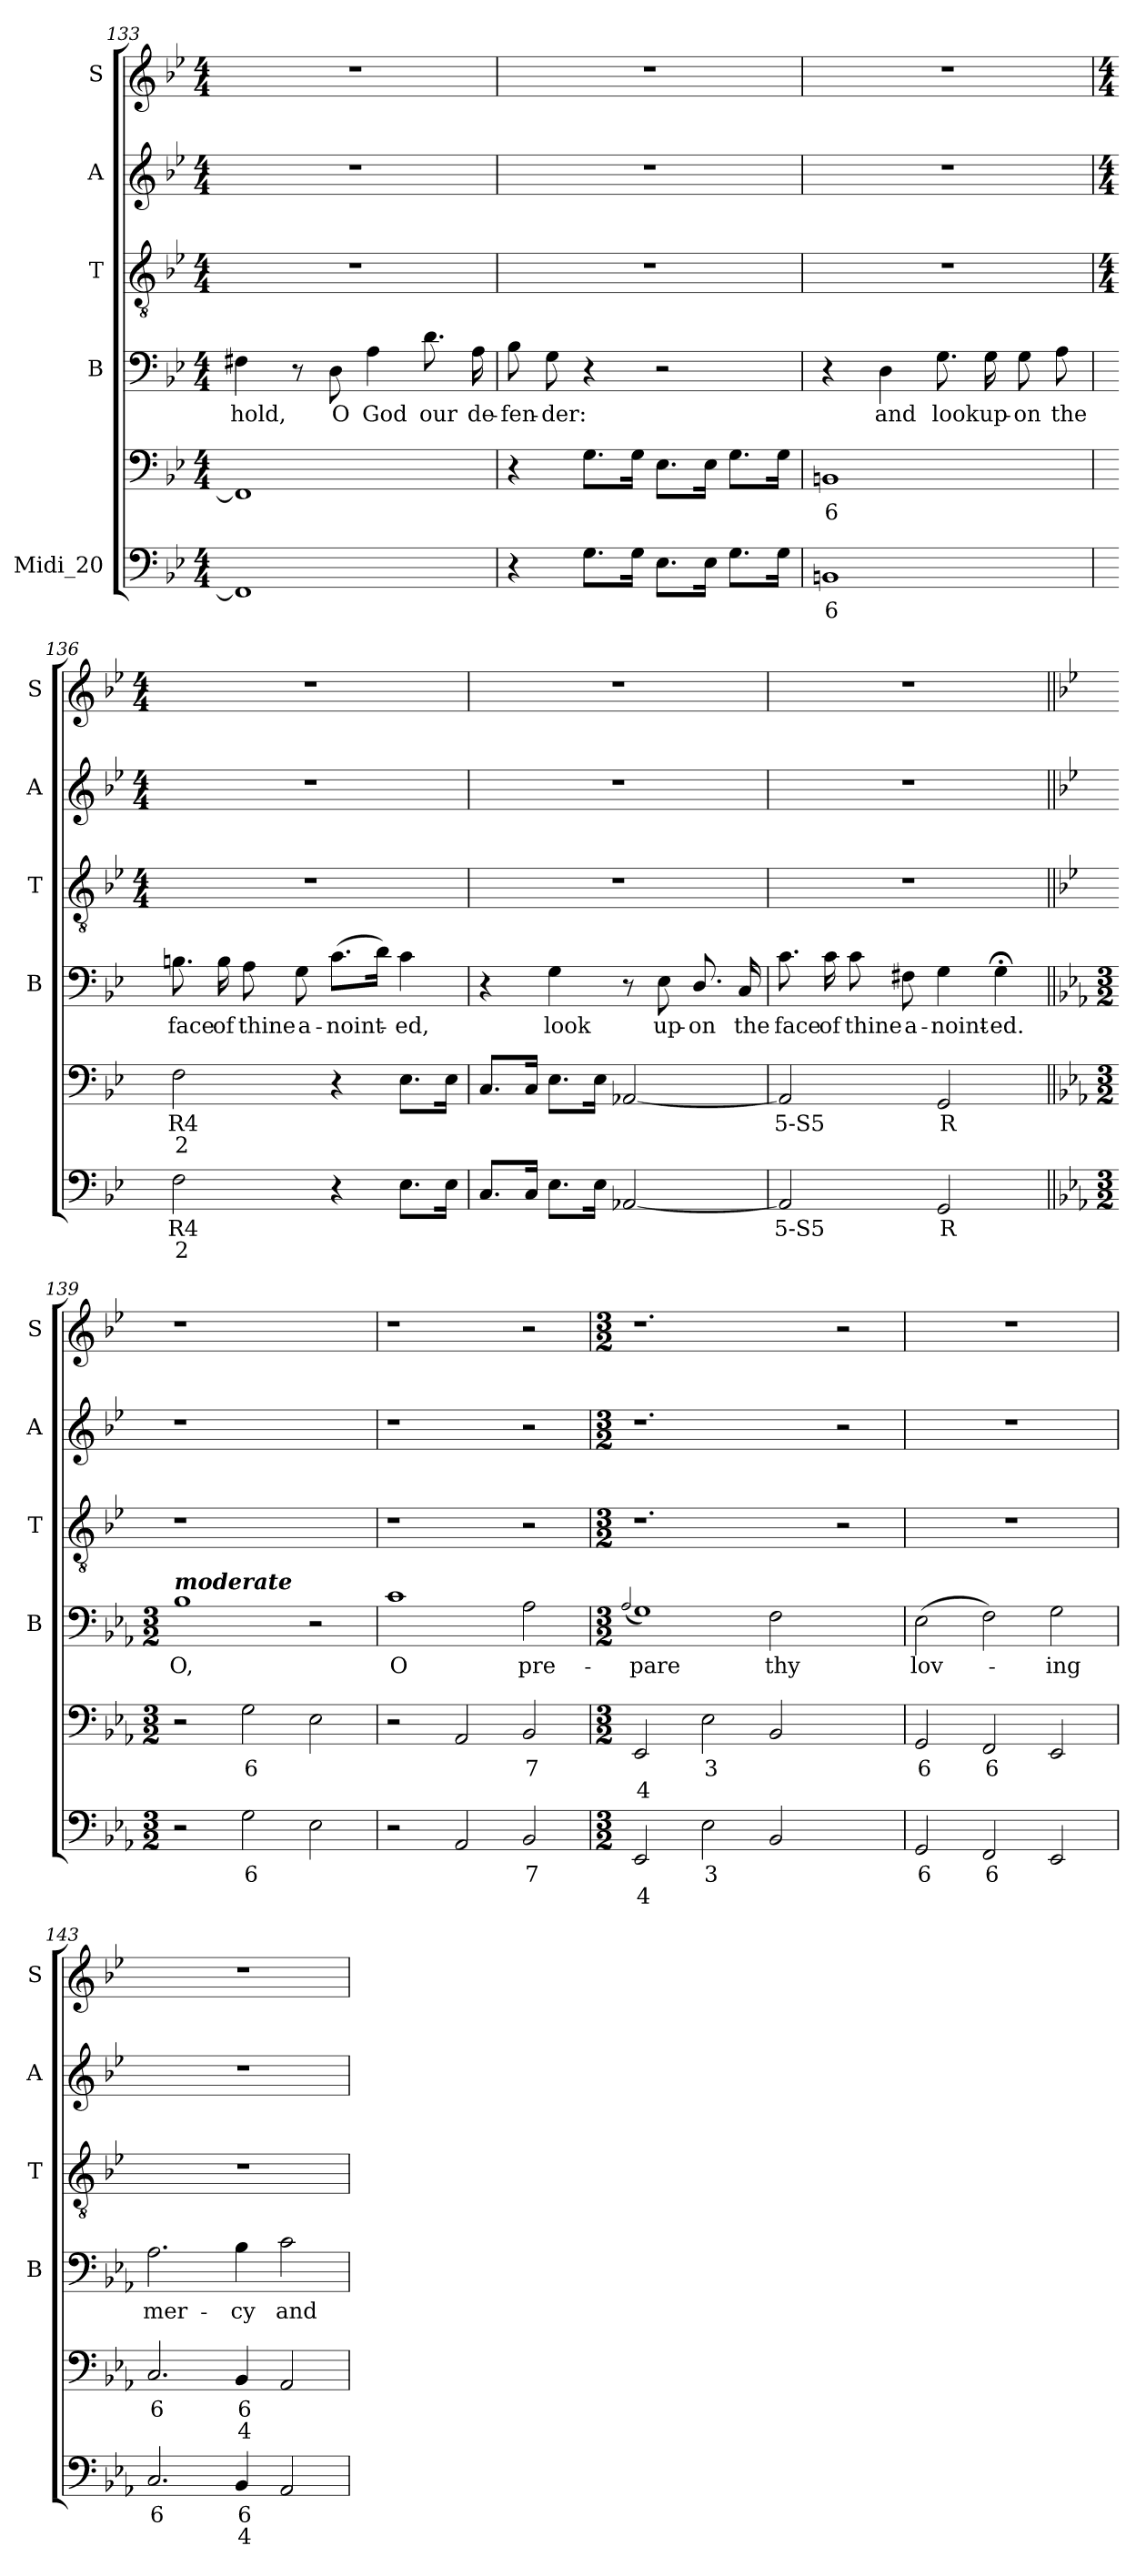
**kern	**text	**text	**kern	**text	**text	**kern	**text	**kern	**kern	**kern
*part5	*part5	*part5	*part5	*part5	*part5	*part4	*part4	*part3	*part2	*part1
*staff6	*staff6	*staff6	*staff5	*staff5	*staff5	*staff4	*staff4	*staff3	*staff2	*staff1
*I"Midi_20	*	*	*	*	*	*I"B	*	*I"T	*I"A	*I"S
*	*	*	*	*	*	*I'B	*	*I'T	*I'A	*I'S
*clefF4	*	*	*clefF4	*	*	*clefF4	*	*clefGv2	*clefG2	*clefG2
*k[b-e-]	*	*	*k[b-e-]	*	*	*k[b-e-]	*	*k[b-e-]	*k[b-e-]	*k[b-e-]
*B-:	*	*	*B-:	*	*	*B-:	*	*B-:	*B-:	*B-:
*M4/4	*	*	*M4/4	*	*	*M4/4	*	*M4/4	*M4/4	*M4/4
=133	=133	=133	=133	=133	=133	=133	=133	=133	=133	=133
!	!	!	!	!	!	!	!LO:LY:b	!	!	!
1FF#]	.	.	1FF#]	.	.	4F#X	-hold,	1r	1r	1r
.	.	.	.	.	.	8r	.	.	.	.
!	!	!	!	!	!	!	!LO:LY:b	!	!	!
.	.	.	.	.	.	8D	O	.	.	.
!	!	!	!	!	!	!	!LO:LY:b	!	!	!
.	.	.	.	.	.	4A	God	.	.	.
!	!	!	!	!	!	!	!LO:LY:b	!	!	!
.	.	.	.	.	.	8.d	our	.	.	.
!	!	!	!	!	!	!	!LO:LY:b	!	!	!
.	.	.	.	.	.	16A	de-	.	.	.
=134	=134	=134	=134	=134	=134	=134	=134	=134	=134	=134
!	!	!	!	!	!	!	!LO:LY:b	!	!	!
4r	.	.	4r	.	.	8B-	-fen-	1r	1r	1r
!	!	!	!	!	!	!	!LO:LY:b	!	!	!
.	.	.	.	.	.	8G	-der:	.	.	.
8.GL	.	.	8.GL	.	.	4r	.	.	.	.
16GJ	.	.	16GJ	.	.	.	.	.	.	.
8.E-L	.	.	8.E-L	.	.	2r	.	.	.	.
16E-J	.	.	16E-J	.	.	.	.	.	.	.
8.GL	.	.	8.GL	.	.	.	.	.	.	.
16GJ	.	.	16GJ	.	.	.	.	.	.	.
=135	=135	=135	=135	=135	=135	=135	=135	=135	=135	=135
!	!LO:LY:b	!	!	!LO:LY:b	!	!	!	!	!	!
1BBn	6	.	1BBn	6	.	4r	.	1r	1r	1r
!	!	!	!	!	!	!	!LO:LY:b	!	!	!
.	.	.	.	.	.	4D	and	.	.	.
!	!	!	!	!	!	!	!LO:LY:b	!	!	!
.	.	.	.	.	.	8.G	look	.	.	.
!	!	!	!	!	!	!	!LO:LY:b	!	!	!
.	.	.	.	.	.	16G	up-	.	.	.
!	!	!	!	!	!	!	!LO:LY:b	!	!	!
.	.	.	.	.	.	8G	-on	.	.	.
!	!	!	!	!	!	!	!LO:LY:b	!	!	!
.	.	.	.	.	.	8A	the	.	.	.
!!LO:LB:g=z
=136	=136	=136	=136	=136	=136	=136	=136	=136	=136	=136
*	*	*	*	*	*	*	*	*M4/4	*M4/4	*M4/4
!	!LO:LY:b	!LO:LY:b	!	!LO:LY:b	!LO:LY:b	!	!LO:LY:b	!	!	!
2F	R4	2	2F	R4	2	8.Bn	face	1r	1r	1r
!	!	!	!	!	!	!	!LO:LY:b	!	!	!
.	.	.	.	.	.	16B	of	.	.	.
!	!	!	!	!	!	!	!LO:LY:b	!	!	!
.	.	.	.	.	.	8A	thine	.	.	.
!	!	!	!	!	!	!	!LO:LY:b	!	!	!
.	.	.	.	.	.	8G	a-	.	.	.
!	!	!	!	!	!	!	!LO:LY:b	!	!	!
4r	.	.	4r	.	.	(>8.cL	-noint-	.	.	.
.	.	.	.	.	.	16dJ)	.	.	.	.
!	!	!	!	!	!	!	!LO:LY:b	!	!	!
8.E-L	.	.	8.E-L	.	.	4c	ed,	.	.	.
16E-J	.	.	16E-J	.	.	.	.	.	.	.
=137	=137	=137	=137	=137	=137	=137	=137	=137	=137	=137
8.CL	.	.	8.CL	.	.	4r	.	1r	1r	1r
16CJ	.	.	16CJ	.	.	.	.	.	.	.
!	!	!	!	!	!	!	!LO:LY:b	!	!	!
8.E-L	.	.	8.E-L	.	.	4G	look	.	.	.
16E-J	.	.	16E-J	.	.	.	.	.	.	.
[2AA-X	.	.	[2AA-X	.	.	8r	.	.	.	.
!	!	!	!	!	!	!	!LO:LY:b	!	!	!
.	.	.	.	.	.	8E-	up-	.	.	.
!	!	!	!	!	!	!	!LO:LY:b	!	!	!
.	.	.	.	.	.	8.D/	-on	.	.	.
!	!	!	!	!	!	!	!LO:LY:b	!	!	!
.	.	.	.	.	.	16C	the	.	.	.
=138	=138	=138	=138	=138	=138	=138	=138	=138	=138	=138
!	!LO:LY:b	!	!	!LO:LY:b	!	!	!LO:LY:b	!	!	!
2AA-]	5-S5	.	2AA-]	5-S5	.	8.c	face	1r	1r	1r
!	!	!	!	!	!	!	!LO:LY:b	!	!	!
.	.	.	.	.	.	16c	of	.	.	.
!	!	!	!	!	!	!	!LO:LY:b	!	!	!
.	.	.	.	.	.	8c	thine	.	.	.
!	!	!	!	!	!	!	!LO:LY:b	!	!	!
.	.	.	.	.	.	8F#X	a-	.	.	.
!	!LO:LY:b	!	!	!LO:LY:b	!	!	!LO:LY:b	!	!	!
2GG	R	.	2GG	R	.	4G	-noint-	.	.	.
!	!	!	!	!	!	!	!LO:LY:b	!	!	!
.	.	.	.	.	.	4G;<	-ed.	.	.	.
=139||	=139||	=139||	=139||	=139||	=139||	=139||	=139||	=139||	=139||	=139||
*k[b-e-a-]	*	*	*k[b-e-a-]	*	*	*k[b-e-a-]	*	*	*	*
*E-:	*	*	*E-:	*	*	*E-:	*	*	*	*
*M3/2	*	*	*M3/2	*	*	*M3/2	*	*	*	*
!	!	!	!	!	!	!LO:TX:a:Bi:t=moderate	!	!	!	!
!	!	!	!	!	!	!	!LO:LY:b	!	!	!
2r	.	.	2r	.	.	1B-	O,	1r	1r	1r
!	!LO:LY:b	!	!	!LO:LY:b	!	!	!	!	!	!
2G	6	.	2G	6	.	.	.	.	.	.
2E-	.	.	2E-	.	.	2r	.	2ryy	2ryy	2ryy
=140	=140	=140	=140	=140	=140	=140	=140	=140	=140	=140
!	!	!	!	!	!	!	!LO:LY:b	!	!	!
2r	.	.	2r	.	.	1c	O	1r	1r	1r
2AA-	.	.	2AA-	.	.	.	.	.	.	.
!	!LO:LY:b	!	!	!LO:LY:b	!	!	!LO:LY:b	!	!	!
2BB-	7	.	2BB-	7	.	2A-	pre-	2r	2r	2r
!!LO:LB:g=z
=141	=141	=141	=141	=141	=141	=141	=141	=141	=141	=141
*M3/2	*	*	*M3/2	*	*	*M3/2	*	*M3/2	*M3/2	*M3/2
.	.	.	.	.	.	(>2qqA-/	.	.	.	.
!	!	!LO:LY:b	!	!	!LO:LY:b	!	!LO:LY:b	!	!	!
2EE-	.	4	2EE-	.	4	1G)	-pare	1.r	1.r	1.r
!	!LO:LY:b	!	!	!LO:LY:b	!	!	!	!	!	!
2E-	3	.	2E-	3	.	.	.	.	.	.
!	!	!	!	!	!	!	!LO:LY:b	!	!	!
2BB-	.	.	2BB-	.	.	2F	thy	.	.	.
2ryy	.	.	2ryy	.	.	2ryy	.	2r	2r	2r
=142	=142	=142	=142	=142	=142	=142	=142	=142	=142	=142
!	!LO:LY:b	!	!	!LO:LY:b	!	!	!LO:LY:b	!	!	!
2GG	6	.	2GG	6	.	(>2E-	lov-	1.r	1.r	1.r
!	!LO:LY:b	!	!	!LO:LY:b	!	!	!	!	!	!
2FF	6	.	2FF	6	.	2F)	.	.	.	.
!	!	!	!	!	!	!	!LO:LY:b	!	!	!
2EE-	.	.	2EE-	.	.	2G	ing	.	.	.
=143	=143	=143	=143	=143	=143	=143	=143	=143	=143	=143
!	!LO:LY:b	!	!	!LO:LY:b	!	!	!LO:LY:b	!	!	!
2.C	6	.	2.C	6	.	2.A-	mer-	1.r	1.r	1.r
!	!LO:LY:b	!LO:LY:b	!	!LO:LY:b	!LO:LY:b	!	!LO:LY:b	!	!	!
4BB-	6	4	4BB-	6	4	4B-	-cy	.	.	.
!	!	!	!	!	!	!	!LO:LY:b	!	!	!
2AA-	.	.	2AA-	.	.	2c	and	.	.	.
=	=	=	=	=	=	=	=	=	=	=
*-	*-	*-	*-	*-	*-	*-	*-	*-	*-	*-
